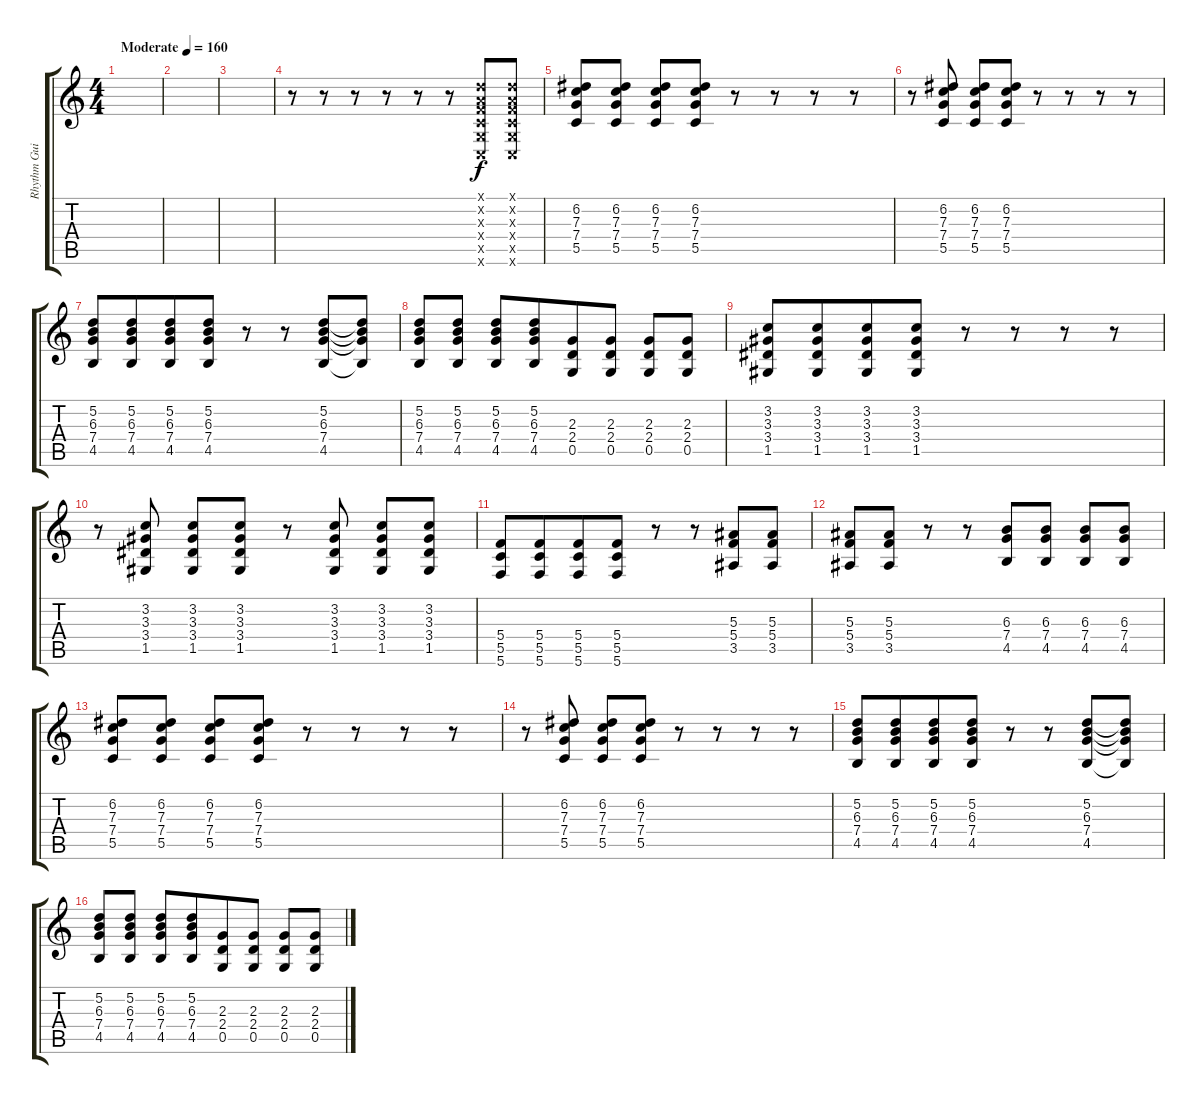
\track ("Rhythm Guitar" "Rhythm Gui") {instrument overdrivenguitar}
\staff {score tabs}
\tuning (D4 A3 F3 C3 G2 C2) {hide}
\ts (4 4)
\tempo (160 "Moderate")
\clef g2
\ks c
|
|
|
r.8 r.8{beam merge} r.8 r.8{beam merge} r.8{beam merge} r.8{beam merge} (0.1{x} 0.2{x} 0.3{x} 0.4{x} 0.5{x} 0.6{x}).8{volume 16} (0.1{x} 0.2{x} 0.3{x} 0.4{x} 0.5{x} 0.6{x}).8 |
(6.2 7.3 7.4 5.5).8{volume 13} (6.2 7.3 7.4 5.5).8 (6.2 7.3 7.4 5.5).8 (6.2 7.3 7.4 5.5).8{beam merge} r.8 r.8 r.8{beam merge} r.8 |
r.8{beam merge} (6.2 7.3 7.4 5.5).8 (6.2 7.3 7.4 5.5).8 (6.2 7.3 7.4 5.5).8 r.8 r.8 r.8 r.8 |
(5.2 6.3 7.4 4.5).8 (5.2 6.3 7.4 4.5).8{beam merge} (5.2 6.3 7.4 4.5).8{beam merge} (5.2 6.3 7.4 4.5).8 r.8{beam merge} r.8 (5.2 6.3 7.4 4.5).8 (5.2{t} 6.3{t} 7.4{t} 4.5{t}).8 |
(5.2 6.3 7.4 4.5).8{beam merge} (5.2 6.3 7.4 4.5).8 (5.2 6.3 7.4 4.5).8 (5.2 6.3 7.4 4.5).8{beam merge} (2.3 2.4 0.5).8 (2.3 2.4 0.5).8 (2.3 2.4 0.5).8{beam merge} (2.3 2.4 0.5).8 |
(3.2 3.3 3.4 1.5).8 (3.2 3.3 3.4 1.5).8{beam merge} (3.2 3.3 3.4 1.5).8 (3.2 3.3 3.4 1.5).8 r.8{beam merge} r.8 r.8 r.8 |
r.8 (3.2 3.3 3.4 1.5).8 (3.2 3.3 3.4 1.5).8 (3.2 3.3 3.4 1.5).8 r.8 (3.2 3.3 3.4 1.5).8 (3.2 3.3 3.4 1.5).8 (3.2 3.3 3.4 1.5).8 |
(5.4 5.5 5.6).8 (5.4 5.5 5.6).8{beam merge} (5.4 5.5 5.6).8{beam merge} (5.4 5.5 5.6).8 r.8 r.8 (5.3 5.4 3.5).8{beam merge} (5.3 5.4 3.5).8 |
(5.3 5.4 3.5).8 (5.3 5.4 3.5).8 r.8 r.8 (6.3 7.4 4.5).8 (6.3 7.4 4.5).8 (6.3 7.4 4.5).8 (6.3 7.4 4.5).8 |
(6.2 7.3 7.4 5.5).8 (6.2 7.3 7.4 5.5).8 (6.2 7.3 7.4 5.5).8 (6.2 7.3 7.4 5.5).8{beam merge} r.8 r.8 r.8{beam merge} r.8 |
r.8{beam merge} (6.2 7.3 7.4 5.5).8 (6.2 7.3 7.4 5.5).8 (6.2 7.3 7.4 5.5).8 r.8 r.8 r.8 r.8 |
(5.2 6.3 7.4 4.5).8 (5.2 6.3 7.4 4.5).8{beam merge} (5.2 6.3 7.4 4.5).8{beam merge} (5.2 6.3 7.4 4.5).8 r.8{beam merge} r.8 (5.2 6.3 7.4 4.5).8 (5.2{t} 6.3{t} 7.4{t} 4.5{t}).8 |
(5.2 6.3 7.4 4.5).8{beam merge} (5.2 6.3 7.4 4.5).8 (5.2 6.3 7.4 4.5).8 (5.2 6.3 7.4 4.5).8{beam merge} (2.3 2.4 0.5).8 (2.3 2.4 0.5).8 (2.3 2.4 0.5).8{beam merge} (2.3 2.4 0.5).8
